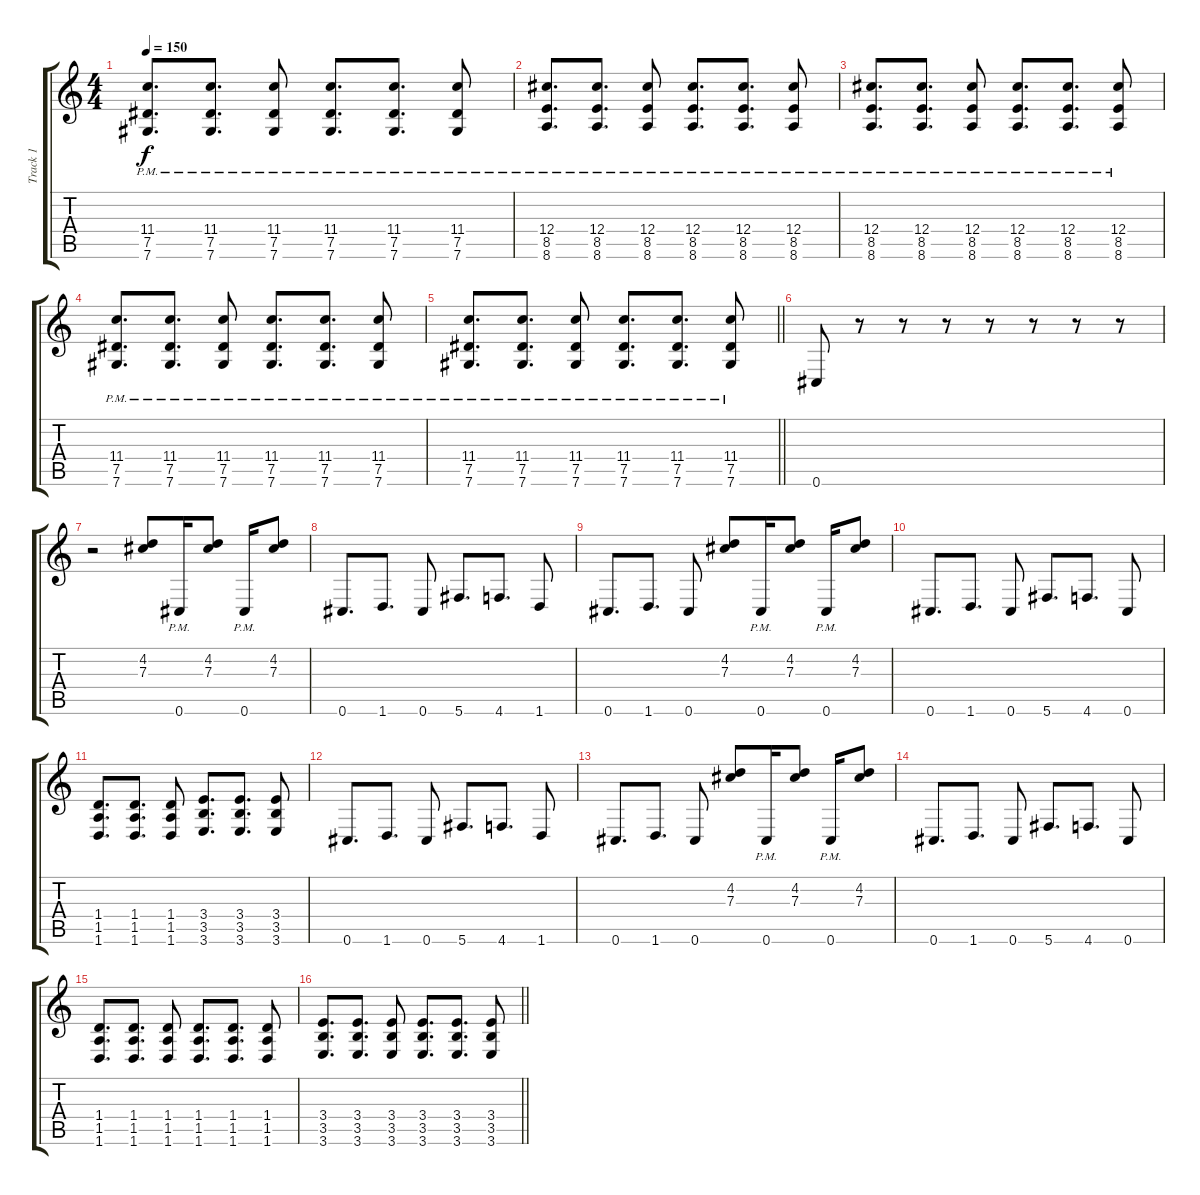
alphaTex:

\track ("Track 1" "Track 1") {instrument distortionguitar}
\staff {score tabs}
\tuning (Eb4 Bb3 Gb3 Db3 Ab2 Db2) {hide}
\ts (4 4)
\tempo 150
\clef g2
\ks c
(11.4{pm} 7.5{pm} 7.6{pm}).8{d dy f} (11.4{pm} 7.5{pm} 7.6{pm}).8{d} (11.4{pm} 7.5{pm} 7.6{pm}).8 (11.4{pm} 7.5{pm} 7.6{pm}).8{d} (11.4{pm} 7.5{pm} 7.6{pm}).8{d} (11.4{pm} 7.5{pm} 7.6{pm}).8 |
(12.4{pm} 8.5{pm} 8.6{pm}).8{d} (12.4{pm} 8.5{pm} 8.6{pm}).8{d} (12.4{pm} 8.5{pm} 8.6{pm}).8 (12.4{pm} 8.5{pm} 8.6{pm}).8{d} (12.4{pm} 8.5{pm} 8.6{pm}).8{d} (12.4{pm} 8.5{pm} 8.6{pm}).8 |
(12.4{pm} 8.5{pm} 8.6{pm}).8{d} (12.4{pm} 8.5{pm} 8.6{pm}).8{d} (12.4{pm} 8.5{pm} 8.6{pm}).8 (12.4{pm} 8.5{pm} 8.6{pm}).8{d} (12.4{pm} 8.5{pm} 8.6{pm}).8{d} (12.4{pm} 8.5{pm} 8.6{pm}).8 |
(11.4{pm} 7.5{pm} 7.6{pm}).8{d} (11.4{pm} 7.5{pm} 7.6{pm}).8{d} (11.4{pm} 7.5{pm} 7.6{pm}).8 (11.4{pm} 7.5{pm} 7.6{pm}).8{d} (11.4{pm} 7.5{pm} 7.6{pm}).8{d} (11.4{pm} 7.5{pm} 7.6{pm}).8 |
\barLineRight lightlight
(11.4{pm} 7.5{pm} 7.6{pm}).8{d} (11.4{pm} 7.5{pm} 7.6{pm}).8{d} (11.4{pm} 7.5{pm} 7.6{pm}).8 (11.4{pm} 7.5{pm} 7.6{pm}).8{d} (11.4{pm} 7.5{pm} 7.6{pm}).8{d} (11.4{pm} 7.5{pm} 7.6{pm}).8 |
\section ("" "")
0.6.8 r.8 r.8 r.8 r.8 r.8 r.8 r.8 |
r.2 (4.2 7.3).8 0.6{pm}.16 (4.2 7.3).8 0.6{pm}.16 (4.2 7.3).8 |
0.6.8{d} 1.6.8{d} 0.6.8 5.6.8{d} 4.6.8{d} 1.6.8 |
0.6.8{d} 1.6.8{d} 0.6.8 (4.2 7.3).8 0.6{pm}.16 (4.2 7.3).8 0.6{pm}.16 (4.2 7.3).8 |
0.6.8{d} 1.6.8{d} 0.6.8 5.6.8{d} 4.6.8{d} 0.6.8 |
(1.4 1.5 1.6).8{d} (1.4 1.5 1.6).8{d} (1.4 1.5 1.6).8 (3.4 3.5 3.6).8{d} (3.4 3.5 3.6).8{d} (3.4 3.5 3.6).8 |
0.6.8{d} 1.6.8{d} 0.6.8 5.6.8{d} 4.6.8{d} 1.6.8 |
0.6.8{d} 1.6.8{d} 0.6.8 (4.2 7.3).8 0.6{pm}.16 (4.2 7.3).8 0.6{pm}.16 (4.2 7.3).8 |
0.6.8{d} 1.6.8{d} 0.6.8 5.6.8{d} 4.6.8{d} 0.6.8 |
(1.4 1.5 1.6).8{d} (1.4 1.5 1.6).8{d} (1.4 1.5 1.6).8 (1.4 1.5 1.6).8{d} (1.4 1.5 1.6).8{d} (1.4 1.5 1.6).8 |
\barLineRight lightlight
(3.4 3.5 3.6).8{d} (3.4 3.5 3.6).8{d} (3.4 3.5 3.6).8 (3.4 3.5 3.6).8{d} (3.4 3.5 3.6).8{d} (3.4 3.5 3.6).8
